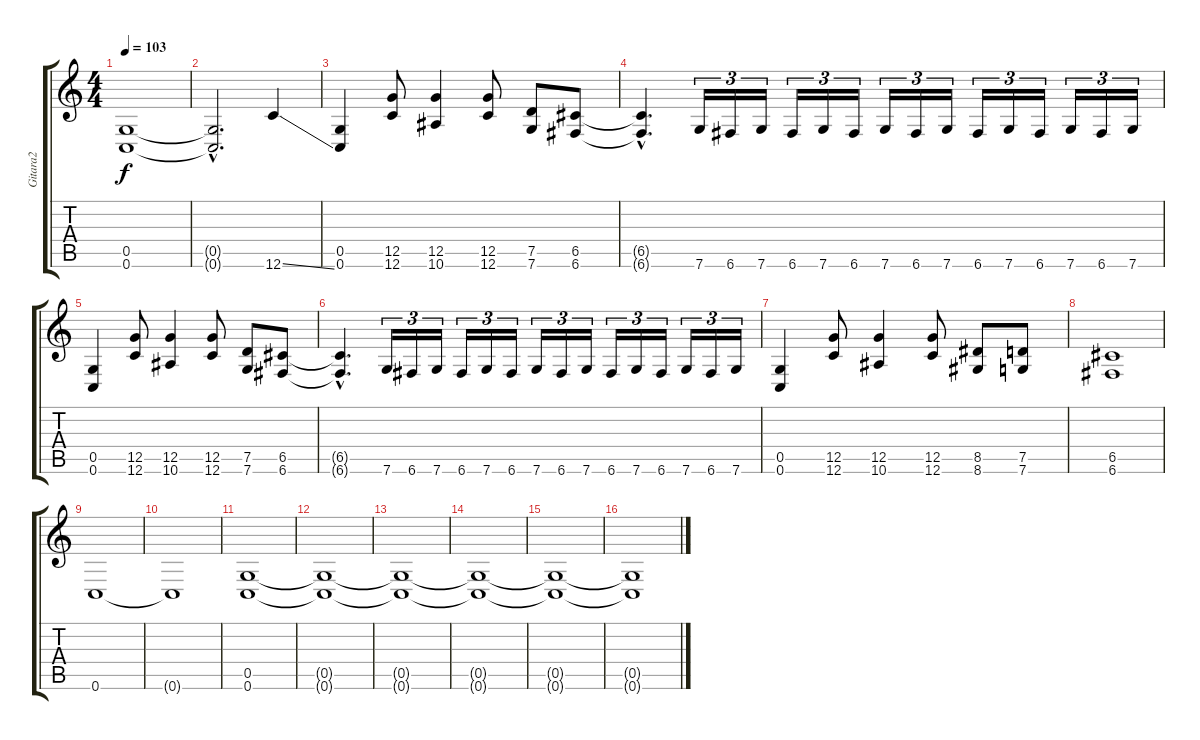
\track ("Gitara2" "Gitara2") {instrument distortionguitar}
\staff {score tabs}
\tuning (D4 A3 F3 C3 G2 C2) {hide}
\ts (4 4)
\tempo 103
\clef g2
\ks c
(0.5 0.6).1{dy f} |
(0.5{hac t} 0.6{hac t}).2{d} 12.6{ss}.4 |
(0.5 0.6).4 (12.5 12.6).8 (12.5 10.6).4 (12.5 12.6).8 (7.5 7.6).8 (6.5 6.6).8 |
(6.5{hac t} 6.6{hac t}).4{d} 7.6.16{tu (3 2)} 6.6.16{tu (3 2)} 7.6.16{tu (3 2)} 6.6.16{tu (3 2)} 7.6.16{tu (3 2)} 6.6.16{tu (3 2)} 7.6.16{tu (3 2)} 6.6.16{tu (3 2)} 7.6.16{tu (3 2)} 6.6.16{tu (3 2)} 7.6.16{tu (3 2)} 6.6.16{tu (3 2)} 7.6.16{tu (3 2)} 6.6.16{tu (3 2)} 7.6.16{tu (3 2)} |
(0.5 0.6).4 (12.5 12.6).8 (12.5 10.6).4 (12.5 12.6).8 (7.5 7.6).8 (6.5 6.6).8 |
(6.5{hac t} 6.6{hac t}).4{d} 7.6.16{tu (3 2)} 6.6.16{tu (3 2)} 7.6.16{tu (3 2)} 6.6.16{tu (3 2)} 7.6.16{tu (3 2)} 6.6.16{tu (3 2)} 7.6.16{tu (3 2)} 6.6.16{tu (3 2)} 7.6.16{tu (3 2)} 6.6.16{tu (3 2)} 7.6.16{tu (3 2)} 6.6.16{tu (3 2)} 7.6.16{tu (3 2)} 6.6.16{tu (3 2)} 7.6.16{tu (3 2)} |
(0.5 0.6).4 (12.5 12.6).8 (12.5 10.6).4 (12.5 12.6).8 (8.5 8.6).8 (7.5 7.6).8 |
(6.5 6.6).1 |
0.6.1 |
0.6{t}.1 |
(0.5 0.6).1 |
(0.5{t} 0.6{t}).1 |
(0.5{t} 0.6{t}).1 |
(0.5{t} 0.6{t}).1{volume 0} |
(0.5{t} 0.6{t}).1 |
(0.5{t} 0.6{t}).1
